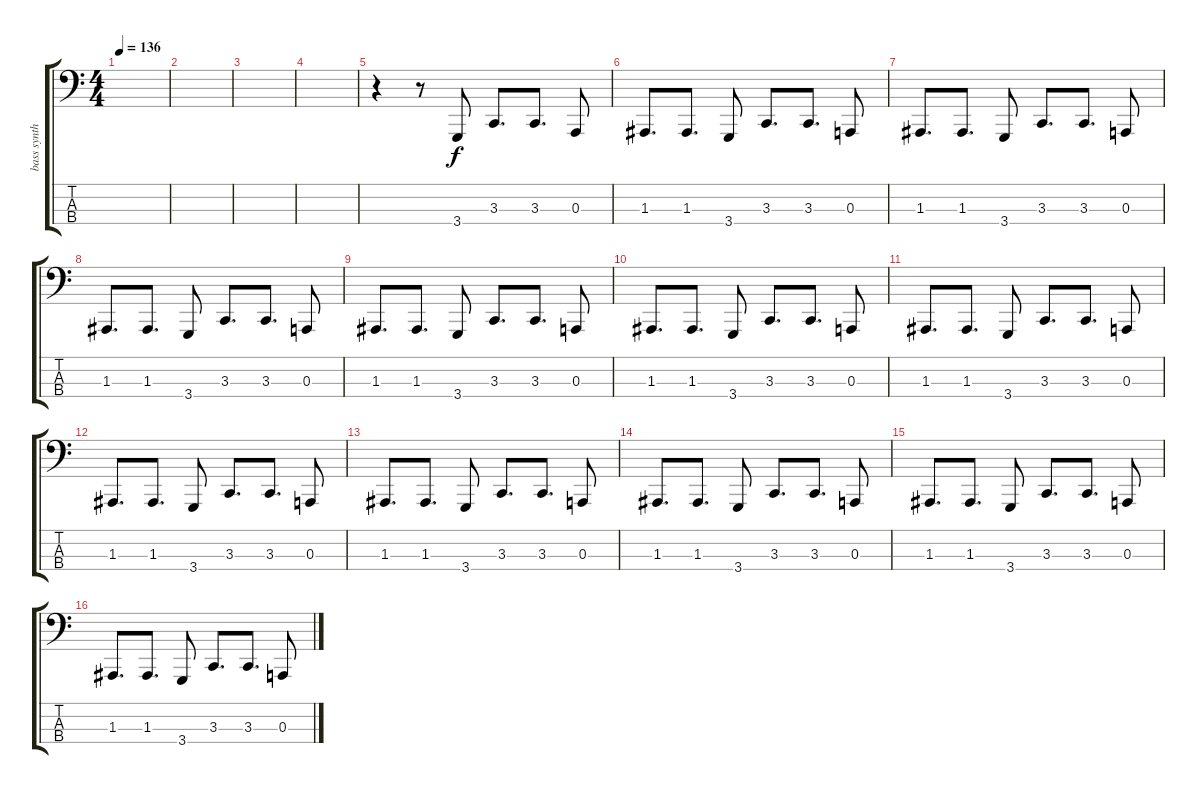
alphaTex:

\track ("bass synth -1oct" "bass synth") {instrument acousticbass}
\staff {score tabs}
\tuning (G1 D1 A0 E0) {hide}
\ts (4 4)
\tempo 136
\clef f4
\ks c
|
|
|
|
r.4 r.8 3.4.8 3.3.8{d} 3.3.8{d} 0.3.8 |
1.3.8{d} 1.3.8{d} 3.4.8 3.3.8{d} 3.3.8{d} 0.3.8 |
1.3.8{d} 1.3.8{d} 3.4.8 3.3.8{d} 3.3.8{d} 0.3.8 |
1.3.8{d} 1.3.8{d} 3.4.8 3.3.8{d} 3.3.8{d} 0.3.8 |
1.3.8{d} 1.3.8{d} 3.4.8 3.3.8{d} 3.3.8{d} 0.3.8 |
1.3.8{d} 1.3.8{d} 3.4.8 3.3.8{d} 3.3.8{d} 0.3.8 |
1.3.8{d} 1.3.8{d} 3.4.8 3.3.8{d} 3.3.8{d} 0.3.8 |
1.3.8{d} 1.3.8{d} 3.4.8 3.3.8{d} 3.3.8{d} 0.3.8 |
1.3.8{d} 1.3.8{d} 3.4.8 3.3.8{d} 3.3.8{d} 0.3.8 |
1.3.8{d} 1.3.8{d} 3.4.8 3.3.8{d} 3.3.8{d} 0.3.8 |
1.3.8{d} 1.3.8{d} 3.4.8 3.3.8{d} 3.3.8{d} 0.3.8 |
1.3.8{d} 1.3.8{d} 3.4.8 3.3.8{d} 3.3.8{d} 0.3.8
